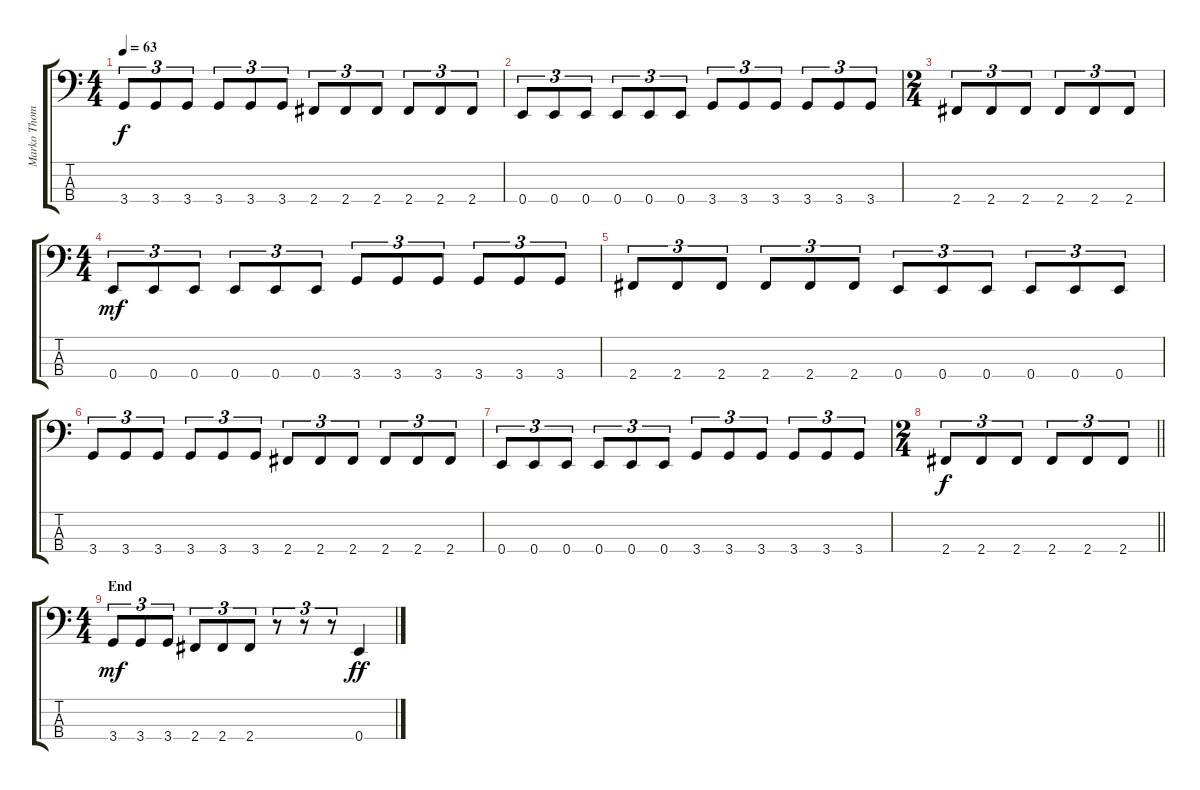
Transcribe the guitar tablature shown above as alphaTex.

\track ("Marko Thomas" "Marko Thom") {instrument electricbassfinger}
\staff {score tabs}
\tuning (G2 D2 A1 E1) {hide}
\ts (4 4)
\tempo 63
\clef f4
\ks c
3.4.8{tu (3 2) dy f} 3.4.8{tu (3 2)} 3.4.8{tu (3 2)} 3.4.8{tu (3 2)} 3.4.8{tu (3 2)} 3.4.8{tu (3 2)} 2.4.8{tu (3 2)} 2.4.8{tu (3 2)} 2.4.8{tu (3 2)} 2.4.8{tu (3 2)} 2.4.8{tu (3 2)} 2.4.8{tu (3 2)} |
0.4.8{tu (3 2)} 0.4.8{tu (3 2)} 0.4.8{tu (3 2)} 0.4.8{tu (3 2)} 0.4.8{tu (3 2)} 0.4.8{tu (3 2)} 3.4.8{tu (3 2)} 3.4.8{tu (3 2)} 3.4.8{tu (3 2)} 3.4.8{tu (3 2)} 3.4.8{tu (3 2)} 3.4.8{tu (3 2)} |
\ts (2 4)
2.4.8{tu (3 2)} 2.4.8{tu (3 2)} 2.4.8{tu (3 2)} 2.4.8{tu (3 2)} 2.4.8{tu (3 2)} 2.4.8{tu (3 2)} |
\ts (4 4)
0.4.8{tu (3 2) dy mf} 0.4.8{tu (3 2)} 0.4.8{tu (3 2)} 0.4.8{tu (3 2)} 0.4.8{tu (3 2)} 0.4.8{tu (3 2)} 3.4.8{tu (3 2)} 3.4.8{tu (3 2)} 3.4.8{tu (3 2)} 3.4.8{tu (3 2)} 3.4.8{tu (3 2)} 3.4.8{tu (3 2)} |
2.4.8{tu (3 2)} 2.4.8{tu (3 2)} 2.4.8{tu (3 2)} 2.4.8{tu (3 2)} 2.4.8{tu (3 2)} 2.4.8{tu (3 2)} 0.4.8{tu (3 2)} 0.4.8{tu (3 2)} 0.4.8{tu (3 2)} 0.4.8{tu (3 2)} 0.4.8{tu (3 2)} 0.4.8{tu (3 2)} |
3.4.8{tu (3 2)} 3.4.8{tu (3 2)} 3.4.8{tu (3 2)} 3.4.8{tu (3 2)} 3.4.8{tu (3 2)} 3.4.8{tu (3 2)} 2.4.8{tu (3 2)} 2.4.8{tu (3 2)} 2.4.8{tu (3 2)} 2.4.8{tu (3 2)} 2.4.8{tu (3 2)} 2.4.8{tu (3 2)} |
0.4.8{tu (3 2)} 0.4.8{tu (3 2)} 0.4.8{tu (3 2)} 0.4.8{tu (3 2)} 0.4.8{tu (3 2)} 0.4.8{tu (3 2)} 3.4.8{tu (3 2)} 3.4.8{tu (3 2)} 3.4.8{tu (3 2)} 3.4.8{tu (3 2)} 3.4.8{tu (3 2)} 3.4.8{tu (3 2)} |
\ts (2 4)
\barLineRight lightlight
2.4.8{tu (3 2) dy f} 2.4.8{tu (3 2)} 2.4.8{tu (3 2)} 2.4.8{tu (3 2)} 2.4.8{tu (3 2)} 2.4.8{tu (3 2)} |
\ts (4 4)
\section ("" "End")
3.4.8{tu (3 2) dy mf} 3.4.8{tu (3 2)} 3.4.8{tu (3 2)} 2.4.8{tu (3 2)} 2.4.8{tu (3 2)} 2.4.8{tu (3 2)} r.8{tu (3 2)} r.8{tu (3 2)} r.8{tu (3 2)} 0.4.4{dy ff}
